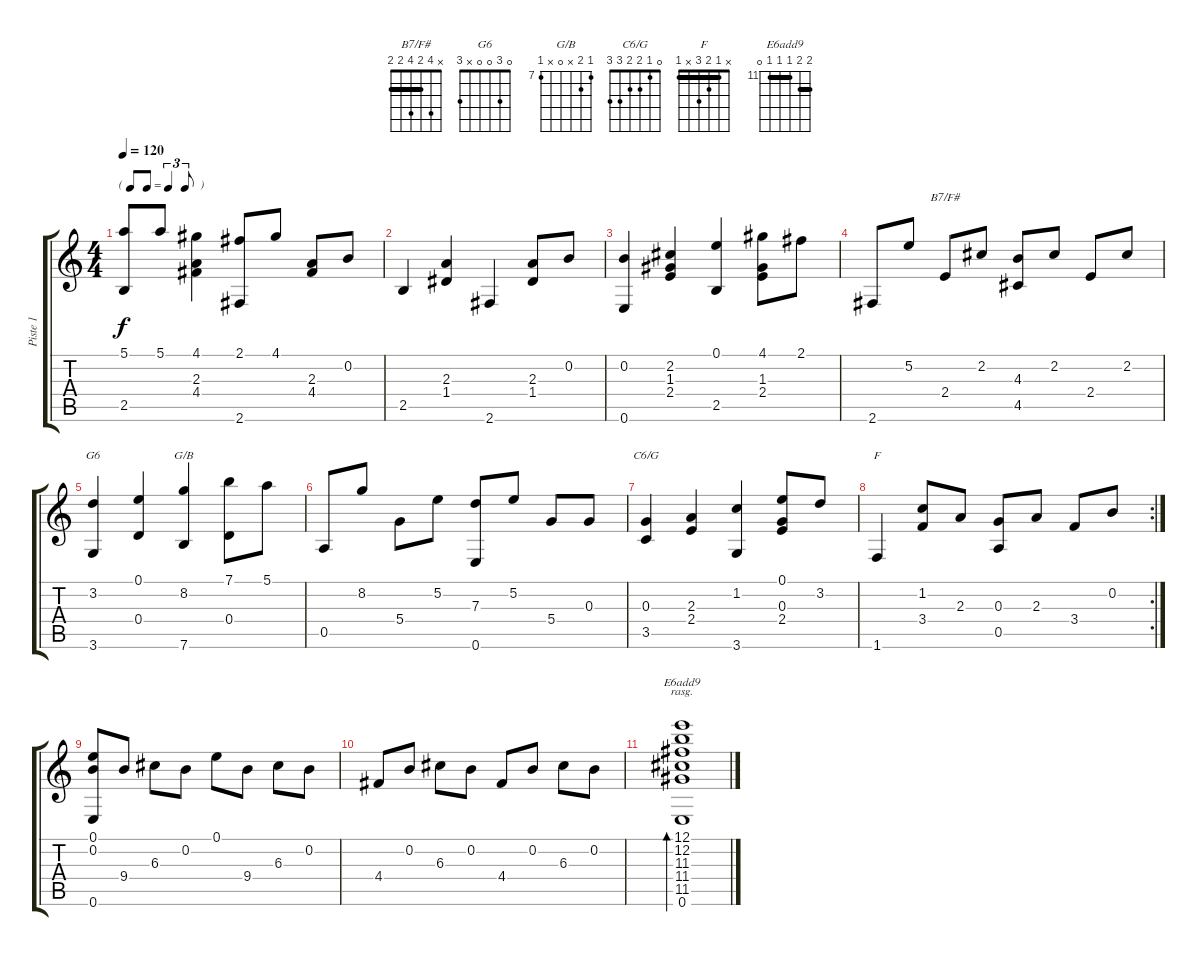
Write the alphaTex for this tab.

\track ("Piste 1" "Piste 1") {instrument acousticguitarnylon}
\staff {score tabs}
\tuning (E4 B3 G3 D3 A2 E2) {hide}
\chord ("B7/F#" x 4 2 4 2 2) {barre 2}
\chord ("G6" 0 3 0 0 x 3)
\chord ("G/B" 7 8 x 0 x 7) {firstfret 7}
\chord ("C6/G" 0 1 2 2 3 3)
\chord ("F" x 1 2 3 x 1) {barre 1}
\chord ("E6add9" 12 12 11 11 11 0) {firstfret 11 barre (11 12)}
\ts (4 4)
\tf triplet8th
\tempo 120
\clef g2
\ks c
(5.1 2.5).8{dy f} 5.1.8 (4.1 2.3 4.4).4 (2.1 2.6).8 4.1.8 (2.3 4.4).8 0.2.8 |
2.5.4 (2.3 1.4).4 2.6.4 (2.3 1.4).8 0.2.8 |
(0.2 0.6).4 (2.2 1.3 2.4).4 (0.1 2.5).4 (4.1 1.3 2.4).8 2.1.8 |
2.6.8 5.2.8 2.4.8{ch "B7/F#"} 2.2.8 (4.3 4.5).8 2.2.8 2.4.8 2.2.8 |
(3.2 3.6).4{ch "G6"} (0.1 0.4).4 (8.2 7.6).4{ch "G/B"} (7.1 0.4).8 5.1.8 |
0.5.8 8.2.8 5.4.8 5.2.8 (7.3 0.6).8 5.2.8 5.4.8 0.3.8 |
(0.3 3.5).4{ch "C6/G"} (2.3 2.4).4 (1.2 3.6).4 (0.1 0.3 2.4).8 3.2.8 |
\rc 2
1.6.4{ch "F"} (1.2 3.4).8 2.3.8 (0.3 0.5).8 2.3.8 3.4.8 0.2.8 |
(0.1 0.2 0.6).8 9.4.8 6.3.8 0.2.8 0.1.8 9.4.8 6.3.8 0.2.8 |
4.4.8 0.2.8 6.3.8 0.2.8 4.4.8 0.2.8 6.3.8 0.2.8 |
(12.1 12.2 11.3 11.4 11.5 0.6).1{bd 480 ch "E6add9" rasg ii}
